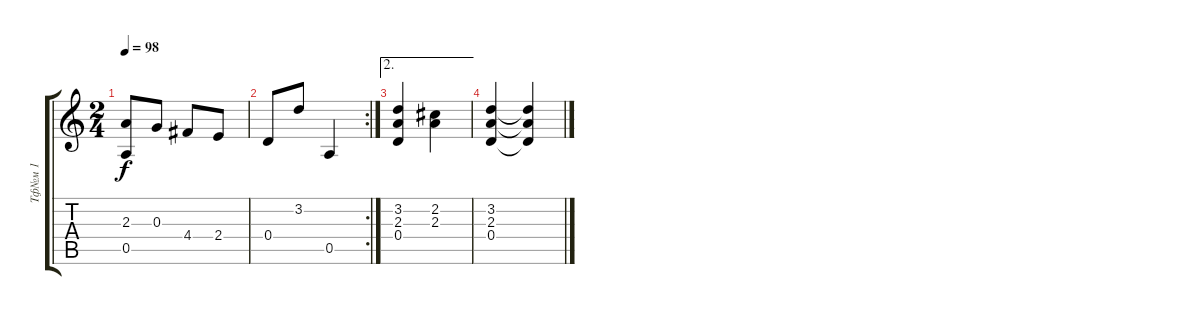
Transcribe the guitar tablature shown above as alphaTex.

\track ("Тф№м 1" "Тф№м 1") {instrument acousticguitarnylon}
\staff {score tabs}
\tuning (E4 B3 G3 D3 A2 E2) {hide}
\ts (2 4)
\tempo 98
\clef g2
\ks c
(2.3 0.5).8{dy f} 0.3.8 4.4.8 2.4.8 |
\rc 2
0.4.8 3.2.8 0.5.4 |
\ae 2
(3.2 2.3 0.4).4 (2.2 2.3).4 |
(3.2 2.3 0.4).4 (3.2{t} 2.3{t} 0.4{t}).4
